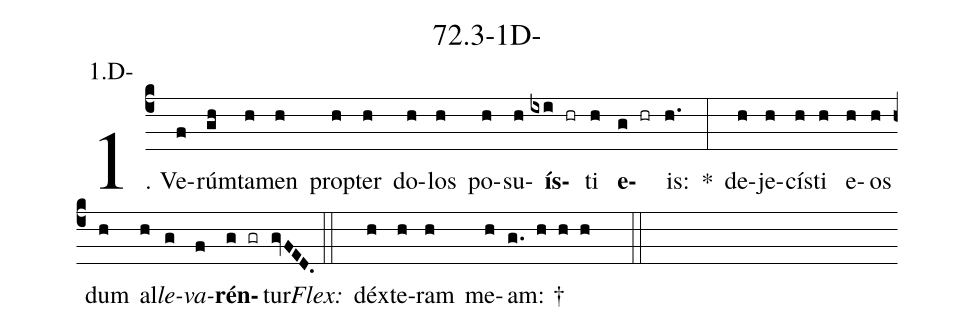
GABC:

name: 72.3-1D-;
annotation: 1.D-;
%%
(c4)1. Ve(f)rúm(gh)ta(h)men(h) prop(h)ter(h) do(h)los(h) po(h)su(h)<b>ís</b>(ixi hr)ti(h) <b>e</b>(g hr)is:(h.) *(:) de(h)je(h)cís(h)ti(h) e(h)os(h) dum(h) al(h)<i>le</i>(g)<i>va</i>(f)<b>rén</b>(g gr)tur.(gvFED.) (::)
<i>Flex:</i>()  déx(h)te(h)ram(h) me(h)am: †(g. h h h  ::)

%E(h) u(h) o(g) u(f) a(g) e.(gvFED.) (::)
